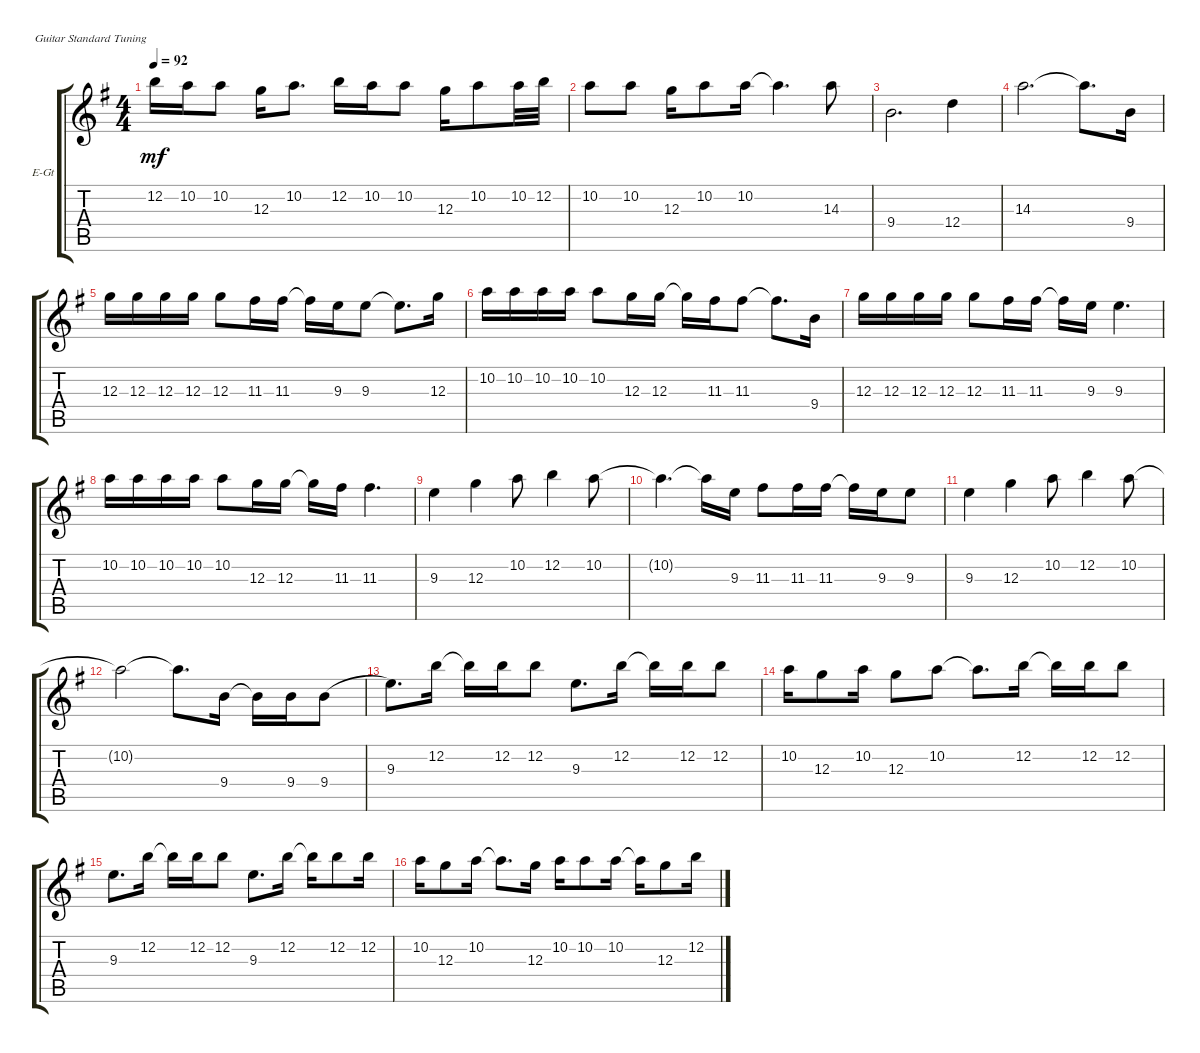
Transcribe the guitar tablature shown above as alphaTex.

\defaultSystemsLayout 4
\bracketExtendMode groupsimilarinstruments
\firstSystemTrackNameOrientation horizontal
\otherSystemsTrackNameOrientation horizontal
\track ("Electric Guitar" "E-Gt") {instrument overdrivenguitar}
\staff {score tabs}
\tuning (E4 B3 G3 D3 A2 E2)
\ts (4 4)
\tempo 92
\clef g2
\ks g
12.2.16{dy mf} 10.2.16 10.2.8 12.3.16 10.2.8{d} 12.2.16 10.2.16 10.2.8 12.3.16 10.2.8 10.2.32 12.2.32 |
10.2.8 10.2.8 12.3.16 10.2.8 10.2.16 10.2{t}.4{d} 14.3.8 |
9.4.2{d} 12.4.4 |
14.3.2{d} 14.3{t}.8{d} 9.4.16 |
12.3.16 12.3.16 12.3.16 12.3.16 12.3.8 11.3.16 11.3.16 11.3{t}.16 9.3.16 9.3.8 9.3{t}.8{d} 12.3.16 |
10.2.16 10.2.16 10.2.16 10.2.16 10.2.8 12.3.16 12.3.16 12.3{t}.16 11.3.16 11.3.8 11.3{t}.8{d} 9.4.16 |
12.3.16 12.3.16 12.3.16 12.3.16 12.3.8 11.3.16 11.3.16 11.3{t}.16 9.3.16 9.3.4{d} |
10.2.16 10.2.16 10.2.16 10.2.16 10.2.8 12.3.16 12.3.16 12.3{t}.16 11.3.16 11.3.4{d} |
9.3.4 12.3.4 10.2.8 12.2.4 10.2.8 |
10.2{t}.4{d} 10.2{t}.16 9.3.16 11.3.8 11.3.16 11.3.16 11.3{t}.16 9.3.16 9.3.8 |
9.3.4 12.3.4 10.2.8 12.2.4 10.2.8 |
10.2{t}.2 10.2{t}.8{d} 9.4.16 9.4{t}.16 9.4.16 9.4.8{legatoorigin} |
9.3.8{d} 12.2.16 12.2{t}.16 12.2.16 12.2.8 9.3.8{d} 12.2.16 12.2{t}.16 12.2.16 12.2.8 |
10.2.16 12.3.8 10.2.16 12.3.8 10.2.8 10.2{t}.8{d} 12.2.16 12.2{t}.16 12.2.16 12.2.8 |
9.3.8{d} 12.2.16 12.2{t}.16 12.2.16 12.2.8 9.3.8{d} 12.2.16 12.2{t}.16 12.2.8 12.2.16 |
10.2.16 12.3.8 10.2.16 10.2{t}.8{d} 12.3.16 10.2.16 10.2.8 10.2.16 10.2{t}.16 12.3.8 12.2.16
